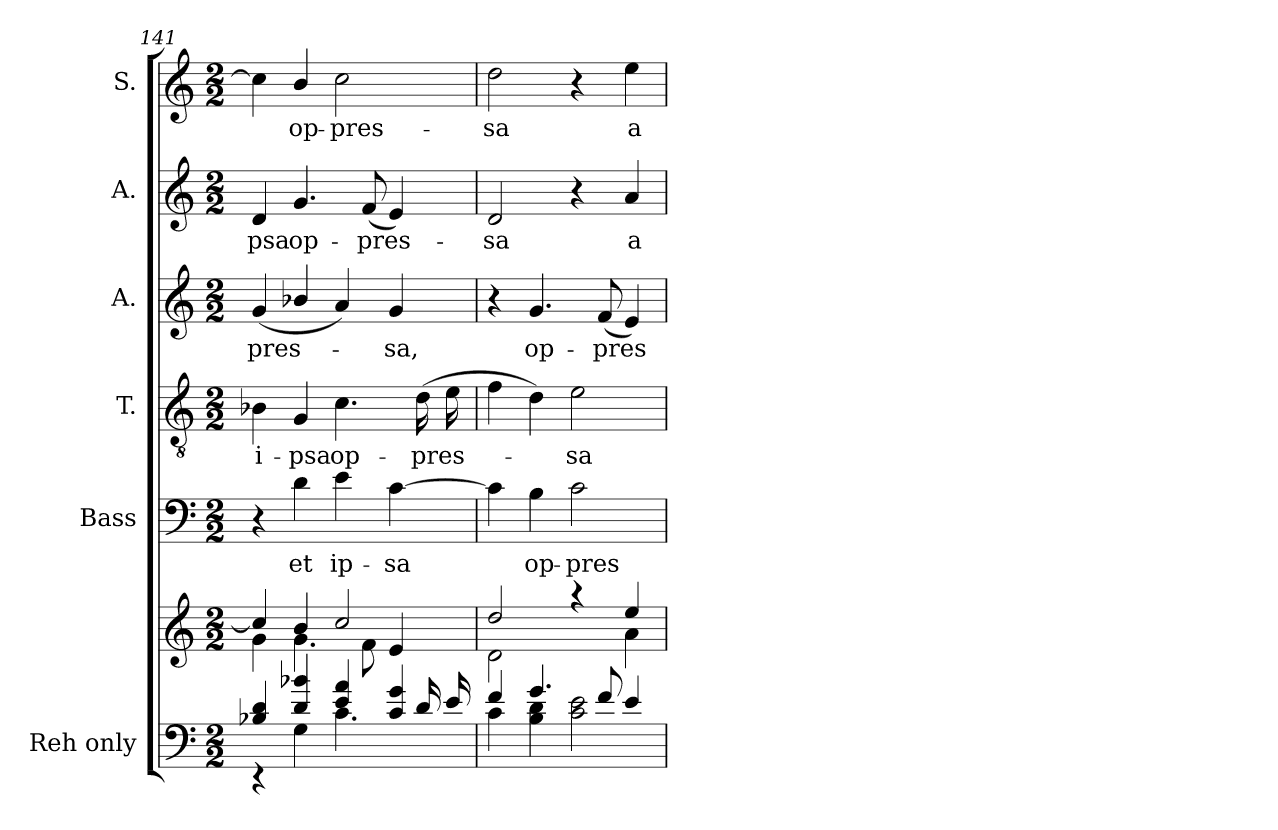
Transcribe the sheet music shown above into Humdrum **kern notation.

**kern	**kern	**kern	**text	**kern	**text	**kern	**text	**kern	**text	**kern	**text
*part6	*part6	*part5	*part5	*part4	*part4	*part3	*part3	*part2	*part2	*part1	*part1
*staff7	*staff6	*staff5	*staff5	*staff4	*staff4	*staff3	*staff3	*staff2	*staff2	*staff1	*staff1
*I"Reh only	*	*I"Bass	*	*I"T.	*	*I"A.	*	*I"A.	*	*I"S.	*
*	*	*I'B.	*	*	*	*	*	*	*	*	*
*clefF4	*clefG2	*clefF4	*	*clefGv2	*	*clefG2	*	*clefG2	*	*clefG2	*
*	*	*	*	*	*	*ITrd7c12	*	*ITrd7c12	*	*	*
*k[]	*k[]	*k[]	*	*k[]	*	*k[]	*	*k[]	*	*k[]	*
*C:	*C:	*C:	*	*C:	*	*C:	*	*C:	*	*C:	*
*M2/2	*M2/2	*M2/2	*	*M2/2	*	*M2/2	*	*M2/2	*	*M2/2	*
=141	=141	=141	=141	=141	=141	=141	=141	=141	=141	=141	=141
*^	*^	*	*	*	*	*	*	*	*	*	*
!	!	!	!	!	!	!	!LO:LY:b	!	!LO:LY:b	!	!LO:LY:b	!	!
4B-X/ 4d/	4rEE	4cc/]	4g\	4r	.	4B-X\	i-	(<4G/	-pres-	4D/	-psa	4cc\]	.
!	!	!	!	!	!LO:LY:b	!	!LO:LY:b	!	!	!	!LO:LY:b	!	!LO:LY:b
4d/ 4b-X/	4G\	4b/	4.g\	4d\	et	4G/	-psa	4B-X/	.	4.G/	op-	4b/	op-
!	!	!	!	!	!LO:LY:b	!	!LO:LY:b	!	!	!	!	!	!LO:LY:b
4e/ 4a/	4.c\	2cc/	.	4e\	ip-	4.c\	op-	4A/)	.	.	.	2cc\	-pres-
!	!	!	!	!	!	!	!	!	!	!	!LO:LY:b	!	!
.	.	.	8f\	.	.	.	.	.	.	(<8F/	-pres-	.	.
!	!	!	!	!	!LO:LY:b	!	!	!	!LO:LY:b	!	!	!	!
4c/ 4g/	.	.	4e/	[>4c\	-sa	.	.	4G/	-sa,	4E/)	.	.	.
!	!	!	!	!	!	!	!LO:LY:b	!	!	!	!	!	!
.	16d/	.	.	.	.	(<16d\	-pres-	.	.	.	.	.	.
.	16e/	.	.	.	.	16e\	.	.	.	.	.	.	.
!!LO:LB:g=z
=142	=142	=142	=142	=142	=142	=142	=142	=142	=142	=142	=142	=142	=142
!	!	!	!	!	!	!	!	!	!	!	!LO:LY:b	!	!LO:LY:b
4f/	4c\	2dd/	2d\	4c\]	.	4f\	.	4r	.	2D/	-sa	2dd\	-sa
!	!	!	!	!	!LO:LY:b	!	!	!	!LO:LY:b	!	!	!	!
4.g/	4B\ 4d\	.	.	4B\	op-	4d\)	.	4.G/	op-	.	.	.	.
!	!	!	!	!	!LO:LY:b	!	!LO:LY:b	!	!	!	!	!	!
.	2c\ 2e\	4raa	4ryy	2c\	-pres-	2e\	-sa	.	.	4r	.	4r	.
!	!	!	!	!	!	!	!	!	!LO:LY:b	!	!	!	!
8f/	.	.	.	.	.	.	.	(<8F/	-pres-	.	.	.	.
!	!	!	!	!	!	!	!	!	!	!	!LO:LY:b	!	!LO:LY:b
4e/	.	4ee/	4a\	.	.	.	.	4E/)	.	4A/	a-	4ee\	a-
*v	*v	*	*	*	*	*	*	*	*	*	*	*	*
*	*v	*v	*	*	*	*	*	*	*	*	*	*
=	=	=	=	=	=	=	=	=	=	=	=
*-	*-	*-	*-	*-	*-	*-	*-	*-	*-	*-	*-
